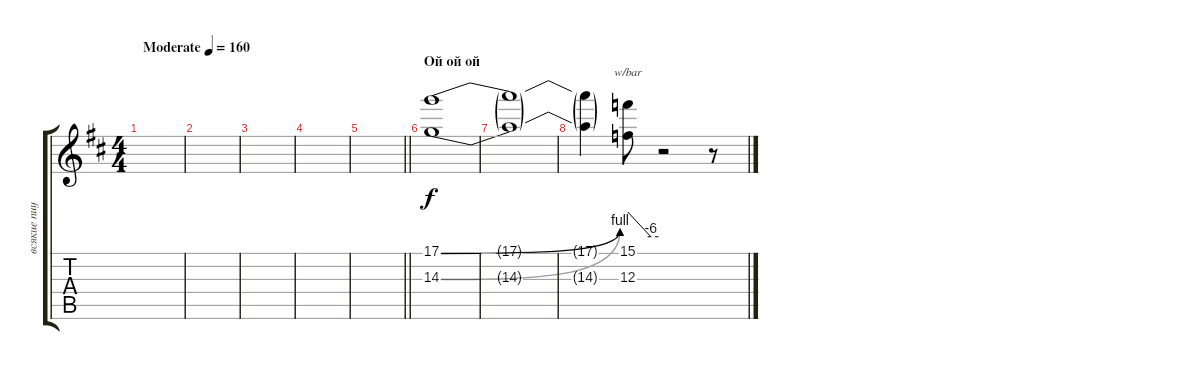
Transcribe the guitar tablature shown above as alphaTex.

\track ("всякие пиу пиу " "всякие пиу") {instrument distortionguitar}
\staff {score tabs}
\tuning (D4 A3 F3 C3 G2 D2) {hide}
\ts (4 4)
\tempo (160 "Moderate")
\clef g2
\ks bminor
|
|
|
|
\barLineRight lightlight
|
\section ("" "Ой ой ой ")
(17.1{be (bend 0 0 60 4)} 14.3{be (bend 0 0 60 4)}).1 |
(17.1{t} 14.3{t}).1 |
(17.1{t} 14.3{t}).4 (15.1 12.3).8{tbe (custom default 0 0 45 -24 60 -24)} r.2 r.8
